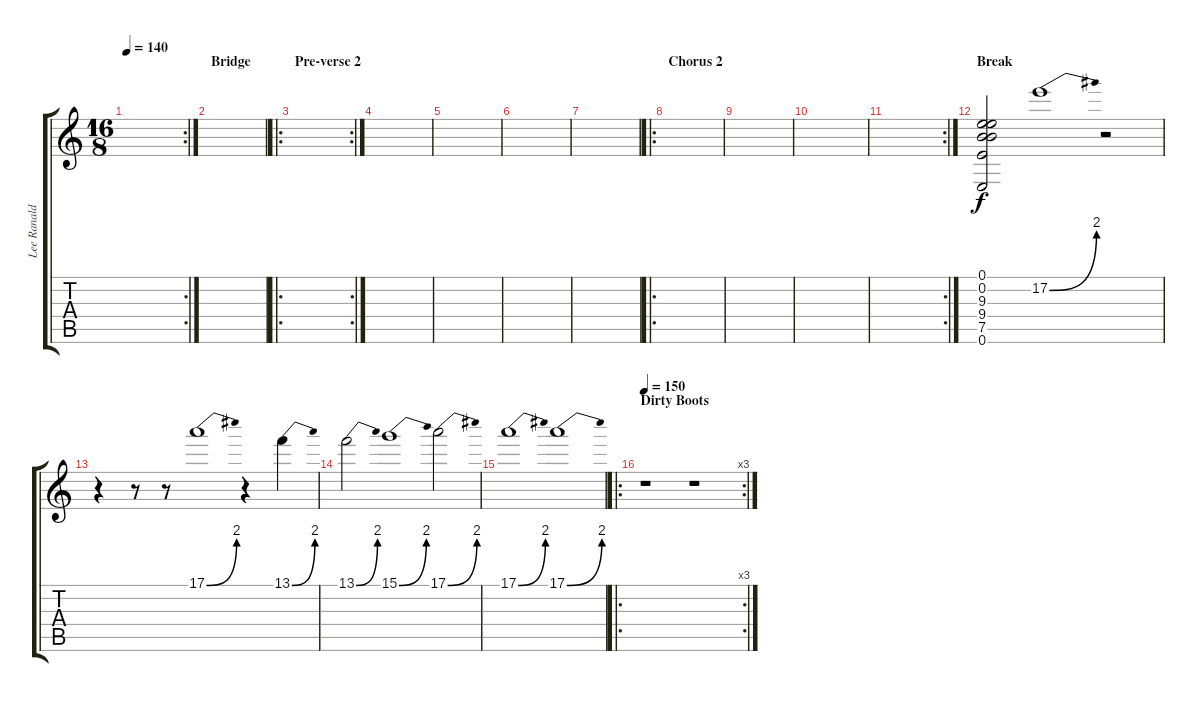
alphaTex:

\track ("Lee Ranaldo" "Lee Ranald") {instrument distortionguitar}
\staff {score tabs}
\tuning (E4 B3 G3 D3 A2 E2) {hide}
\rc 2
\ts (16 8)
\tempo 140
\clef g2
\ks c
|
\section ("" "Bridge")
|
\ro
\rc 2
\section ("" "Pre-verse 2")
|
|
|
|
|
\ro
\section ("" "Chorus 2")
|
|
|
\rc 2
|
\section ("" "Break")
(0.1 0.2 9.3 9.4 7.5 0.6).2 17.2{be (bend 0 0 60 8)}.1 r.2 |
r.4 r.8 r.8 17.1{be (bend 0 0 60 8)}.1 r.4 13.1{be (bend 0 0 60 8)}.4 |
13.1{be (bend 0 0 60 8)}.2 15.1{be (bend 0 0 60 8)}.1 17.1{be (bend 0 0 60 8)}.2 |
17.1{be (bend 0 0 60 8)}.1 17.1{be (bend 0 0 60 8)}.1 |
\ro
\rc 3
\section ("" "Dirty Boots")
\tempo 150
r.1 r.1
